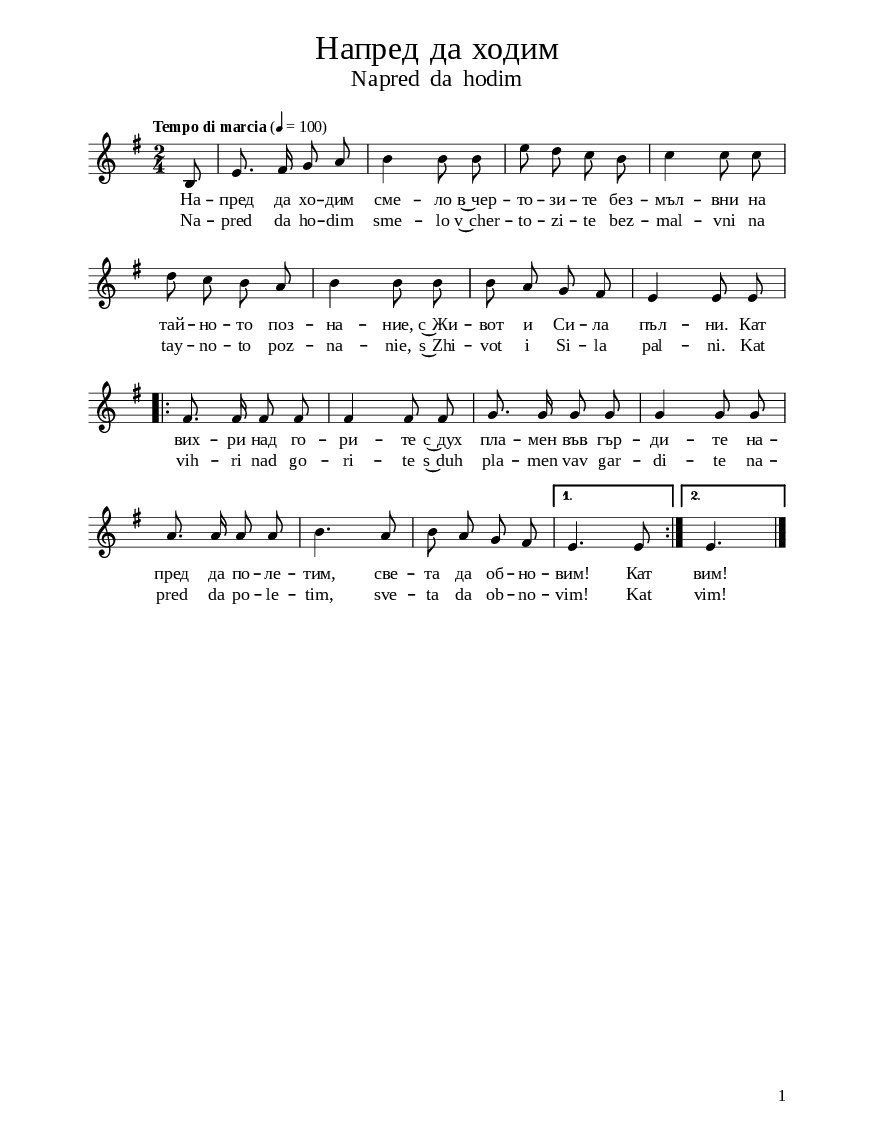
\version "2.22.0"

\paper {
  #(set-paper-size "a5")
}

\bookpart {
  \paper {
    print-all-headers = ##t
    print-page-number = ##t
    print-first-page-number = ##t

    % put page numbers on the bottom
    oddHeaderMarkup = \markup ""
    evenHeaderMarkup = \markup ""
    oddFooterMarkup = \markup
    \fill-line {
      ""
      \on-the-fly #print-page-number-check-first \fromproperty #'page:page-number-string
    }
    evenFooterMarkup = \markup
    \fill-line {
      \on-the-fly #print-page-number-check-first \fromproperty #'page:page-number-string
      ""
    }

    left-margin = 1.5\cm
    right-margin = 1.5\cm
    top-margin = 1.6\cm
    bottom-margin = 1.2\cm
    ragged-bottom = ##t % do not spread the staves to fill the whole vertical space

    % change lyrics and titles font (affects notes also)
    fonts =
    #(make-pango-font-tree
      "Times New Roman"
      "DejaVu Sans"
      "DejaVu Sans Mono"
      (/ (* staff-height pt) 3.6))

    % change distance between staves
    system-system-spacing =
    #'((basic-distance . 12)
       (minimum-distance . 6)
       (padding . 1)
       (stretchability . 12))
  }

  \header {
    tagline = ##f
  }

  \score{
    \layout {
      indent = 0.0\cm % remove first line indentation
      %ragged-last = ##t % do not spread last line to fill the whole space
      \context {
        \Score
        \omit BarNumber %remove bar numbers
      } % context

      \context {
        % change staff size
        \Staff
        fontSize = #+0 % affects notes size only
        \override StaffSymbol #'staff-space = #(magstep -3)
        \override StaffSymbol #'thickness = #0.5
        \override BarLine #'hair-thickness = #1
        %\override StaffSymbol #'ledger-line-thickness = #'(0 . 0)
      }

      \context {
        % adjust space between staff and lyrics and between the two lyric lines
        \Lyrics
        \override VerticalAxisGroup.nonstaff-relatedstaff-spacing = #'((basic-distance . 4.5))
        \override VerticalAxisGroup.nonstaff-nonstaff-spacing = #'((minimum-distance . 2))
      }
    } % layout

    \new Voice \absolute  {
      \clef treble
      \key g \major
      \time 2/4
      %\tempo "Tempo di marcia" 4 = 100
      \tempo \markup {
        % make tempo note smaller
        \concat {
          "Tempo di marcia" \normal-text { " (" }
          \teeny \general-align #Y #DOWN \note {4} #0.8
          \normal-text { " = 100)" }
        }
      }
      \partial 8
      \autoBeamOff

      b8 | e'8. fis'16 g'8 a' | b'4 b'8 b' | e''8 d'' c'' b' | c''4 c''8 c'' \break |
      d''8 c'' b' a' | b'4 b'8 b' | b'8 a' g' fis' | e'4 e'8 e' \break |
      \repeat volta 2 {
        fis'8. fis'16 fis'8 fis' |
        fis'4 fis'8 fis' |
        g'8. g'16 g'8 g' |
        g'4 g'8 g' | \break

        a'8.  a'16 a'8 a' |
        b'4. a'8 |
        b'8 a' g'  fis'8 |
      } \alternative {
        {  e'4. e'8 |}
        {e'4. \bar "|." \break }
        {e'4. \bar "|." \break }
      }
    }

    \addlyrics {
      На -- пред
      да хо -- дим сме -- ло в~чер -- то -- зи -- те
      без -- мъл -- вни на тай -- но -- то поз -- на --
      ние, с~Жи -- вот и Си -- ла пъл -- ни. Кат вих
      -- ри над го -- ри -- те с~дух пла -- мен във
      гър -- ди -- те на -- пред да по -- ле -- тим,
      све -- та да об -- но -- вим! Кат вим!}
      \addlyrics {
         Na -- pred
      da ho -- dim sme -- lo v~cher -- to -- zi -- te
      bez -- mal -- vni na tay -- no -- to poz -- na --
      nie, s~Zhi -- vot i Si -- la pal -- ni. Kat vih
      -- ri nad go -- ri -- te s~duh pla -- men vav
      gar -- di -- te na -- pred da po -- le -- tim,
      sve -- ta da ob -- no -- vim! Kat vim!}

        \header {
          title = \markup \column \normal-text \fontsize #2.5 {
            \center-align
            \line { Напред да ходим  }
            \vspace #-0.6
            \center-align
            \line \fontsize #-3 { Napred da hodim }
            \vspace #-0.8
            \center-align
            \line \fontsize #-3 { " " }
          }
        }

        \midi{}

      } % score

      \pageBreak

      \markup \fontsize #+2.5 {
        \hspace #6
        \override #'(baseline-skip . 2.4) % affects space between column lines
        \column {
          \line {  2. Земята с чисти мисли}

          \line {   "   "да оградиме здраво,}

          \line {   "   "и злото всепорочно}

          \line {   "   "да победиме с право.}
          \line { " " }
          \line { "   " \italic {Припев ... }}
          \line { " " }


          \line {   3. На слабите да носим}

          \line {   "   "подкрепа и обнова,}

          \line {   "   "на страдущите – милост}

          \line {   "   "и свободата нова.}
          \line { " " }
          \line { "   " \italic {Припев ...}}
          \line { " " }
          \line {  4. Във бездната да слезем,}

          \line {   "   "хоругва да поставим}

          \line {   "   "и падналите братя}

          \line {   "   "от мъка да избавим.}
          \line { " " }
          \line { "   " \italic {Припев ...}}
          \line { " " }
          \line {   5. Тогава да отворим}

          \line {   "   "на новий град вратите,}

          \line {   "   "в Иерусалим да влезем –}

          \line {   "   "света на Светлините.}
          \line { " " }
          \line { "   " \italic {Припев ...}}
          \line { " " }
        }

        \hspace #5
        \override #'(baseline-skip . 2.4)
        \column {
          \line { 2. Zemyata s chisti misli}

          \line { "   "da ogradime zdravo,}

          \line { "   "i zloto vseporochno}

          \line { "   "da pobedime s pravo.}
          \line { " " }
          \line { "   " \italic { Refrain ...} }
          \line { " " }
          \line { 3. Na slabite da nosim}

          \line { "   "podkrepa i obnova,}

          \line { "   "na stradushtite – milost}

          \line { "   "i svobodata nova.}
          \line { " " }
          \line { "   " \italic { Refrain ...} }
          \line { " " }
          \line { 4. Vav bezdnata da slezem,}

          \line { "   "horugva da postavim}

          \line { "   "i padnalite bratya}

          \line { "   "ot maka da izbavim.}
          \line { " " }
          \line { "   " \italic { Refrain ...} }
          \line { " " }
          \line { 5. Togava da otvorim}

          \line { "   "na noviy grad vratite,}

          \line { "   "v Ierusalim da vlezem –}

          \line { "   "sveta na Svetlinite.}
          \line { " " }
          \line { "   " \italic { Refrain ...} }
        } %column
      } % markup

      \pageBreak

      % include foreign translation(s) of the song
      \version "2.22.0"

\markup \fill-line { \fontsize #6 "Lasst uns kühn vorwärtsgehen" }
\markup \null
\markup \null
\markup \fontsize #+2.5 {
  \hspace #10
  \override #'(baseline-skip . 2)
  \column {
    \line { "   " }

    \line {1. Lasst uns kühn vorwärtsgehen}
    \line { "   "in die stillen Paläste des geheimen Wissens,}
    \line { "   "erfüllt mit Leben und Kraft.}
    \line { "   " }

    \line { "   " \italic { Refrain ...}  }
    \line { "   " }

    \line { "   "Wie ein Wirbel über den Wäldern,}

    \line { "   "mit feurigem Geist in der Brust, }

    \line { "   "lasst uns vorwärts fliegen }

    \line { "   "auf dass wir die Welt erneuern!}
    \line { "   " }

    \line { 2. Lasst uns die Erde}

    \line { "   "mit reinen Gedanken umgrenzen }

    \line { "   "und das allsündige Böse}

    \line { "   "mit Gerechtigkeit besiegen.}
    \line { "   " }

    \line { "   " \italic { Refrain ...}  }
    \line { "   " }
    \line {3. Lasst uns den Schwachen}


    \line { "   "Stütze und Erneuerung bringen,}

    \line { "   "den Leidenden - Barmherzigkeit}

    \line { "   "und die neue Freiheit.}
    \line { "   " }

    \line { "   " \italic { Refrain ...}  }
    \line { "   " }

    \line { 4. Lasst uns in den Abgrund hinabsteigen,}

    \line { "   "eine Fahne setzen}

    \line { "   "und die gefallenen Brüdern}

    \line { "   "aus der Qual befreien.}
    \line { "   " }

    \line { "   " \italic { Refrain ...}  }
    \line { "   " }

    \line { 5. Lasst uns dann die Tore}

    \line { "   "der neuen Stadt öffnen,}

    \line { "   "lasst uns in Jerusalem eintreten -}

    \line { "   "in die Welt der Lichter.}

    \line { "   " }
    \line { "   " \italic { Refrain ... }}
  }
}


    } % bookpart
